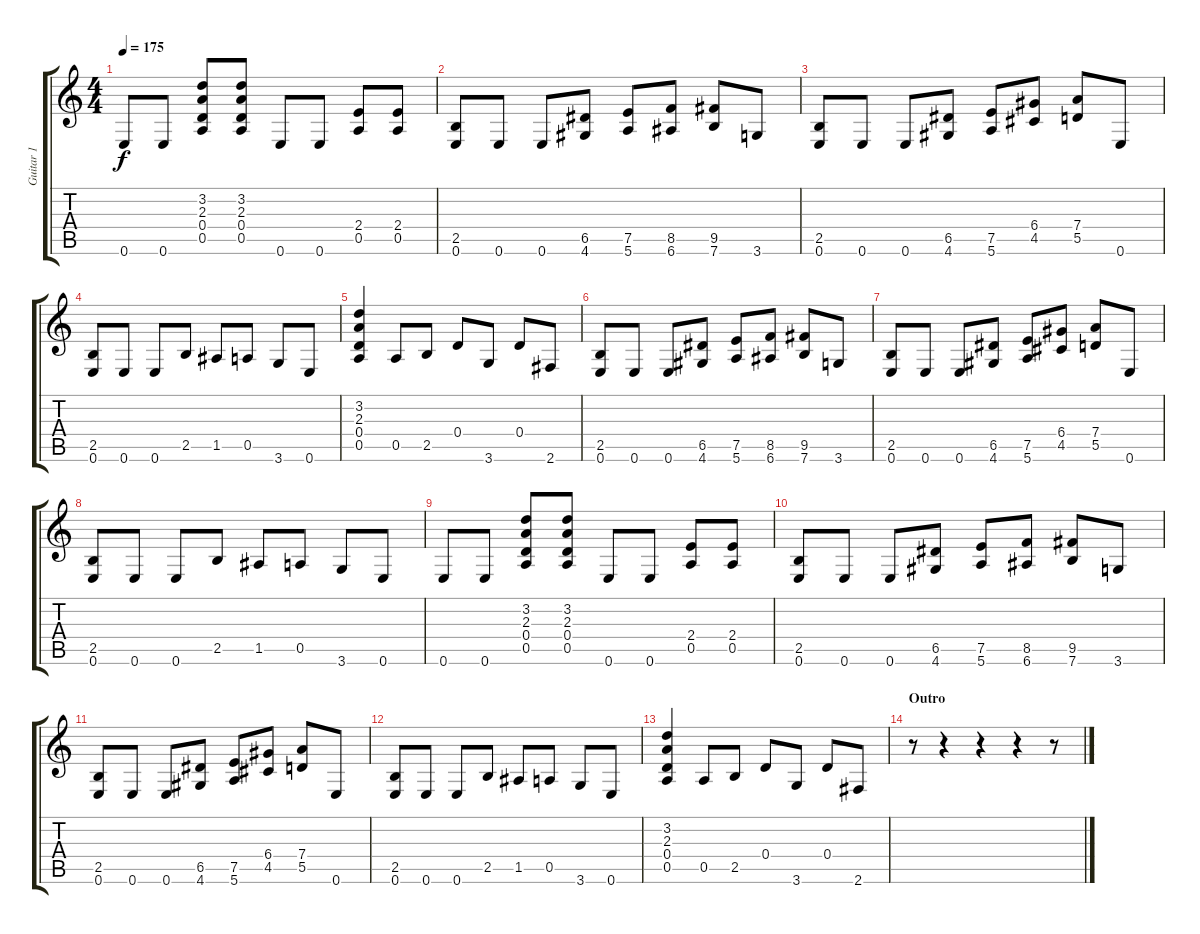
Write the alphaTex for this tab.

\track ("Guitar 1" "Guitar 1") {instrument distortionguitar}
\staff {score tabs}
\tuning (E4 B3 G3 D3 A2 E2) {hide}
\ts (4 4)
\tempo 175
\clef g2
\ks c
0.6.8{dy f} 0.6.8 (3.2 2.3 0.4 0.5).8 (3.2 2.3 0.4 0.5).8 0.6.8 0.6.8 (2.4 0.5).8 (2.4 0.5).8 |
(2.5 0.6).8 0.6.8 0.6.8 (6.5 4.6).8 (7.5 5.6).8 (8.5 6.6).8 (9.5 7.6).8 3.6.8 |
(2.5 0.6).8 0.6.8 0.6.8 (6.5 4.6).8 (7.5 5.6).8 (6.4 4.5).8 (7.4 5.5).8 0.6.8 |
(2.5 0.6).8 0.6.8 0.6.8 2.5.8 1.5.8 0.5.8 3.6.8 0.6.8 |
(3.2 2.3 0.4 0.5).4 0.5.8 2.5.8 0.4.8 3.6.8 0.4.8 2.6.8 |
(2.5 0.6).8 0.6.8 0.6.8 (6.5 4.6).8 (7.5 5.6).8 (8.5 6.6).8 (9.5 7.6).8 3.6.8 |
(2.5 0.6).8 0.6.8 0.6.8 (6.5 4.6).8 (7.5 5.6).8 (6.4 4.5).8 (7.4 5.5).8 0.6.8 |
(2.5 0.6).8 0.6.8 0.6.8 2.5.8 1.5.8 0.5.8 3.6.8 0.6.8 |
0.6.8 0.6.8 (3.2 2.3 0.4 0.5).8 (3.2 2.3 0.4 0.5).8 0.6.8 0.6.8 (2.4 0.5).8 (2.4 0.5).8 |
(2.5 0.6).8 0.6.8 0.6.8 (6.5 4.6).8 (7.5 5.6).8 (8.5 6.6).8 (9.5 7.6).8 3.6.8 |
(2.5 0.6).8 0.6.8 0.6.8 (6.5 4.6).8 (7.5 5.6).8 (6.4 4.5).8 (7.4 5.5).8 0.6.8 |
(2.5 0.6).8 0.6.8 0.6.8 2.5.8 1.5.8 0.5.8 3.6.8 0.6.8 |
(3.2 2.3 0.4 0.5).4 0.5.8 2.5.8 0.4.8 3.6.8 0.4.8 2.6.8 |
\section ("" "Outro")
r.8 r.4 r.4 r.4 r.8
